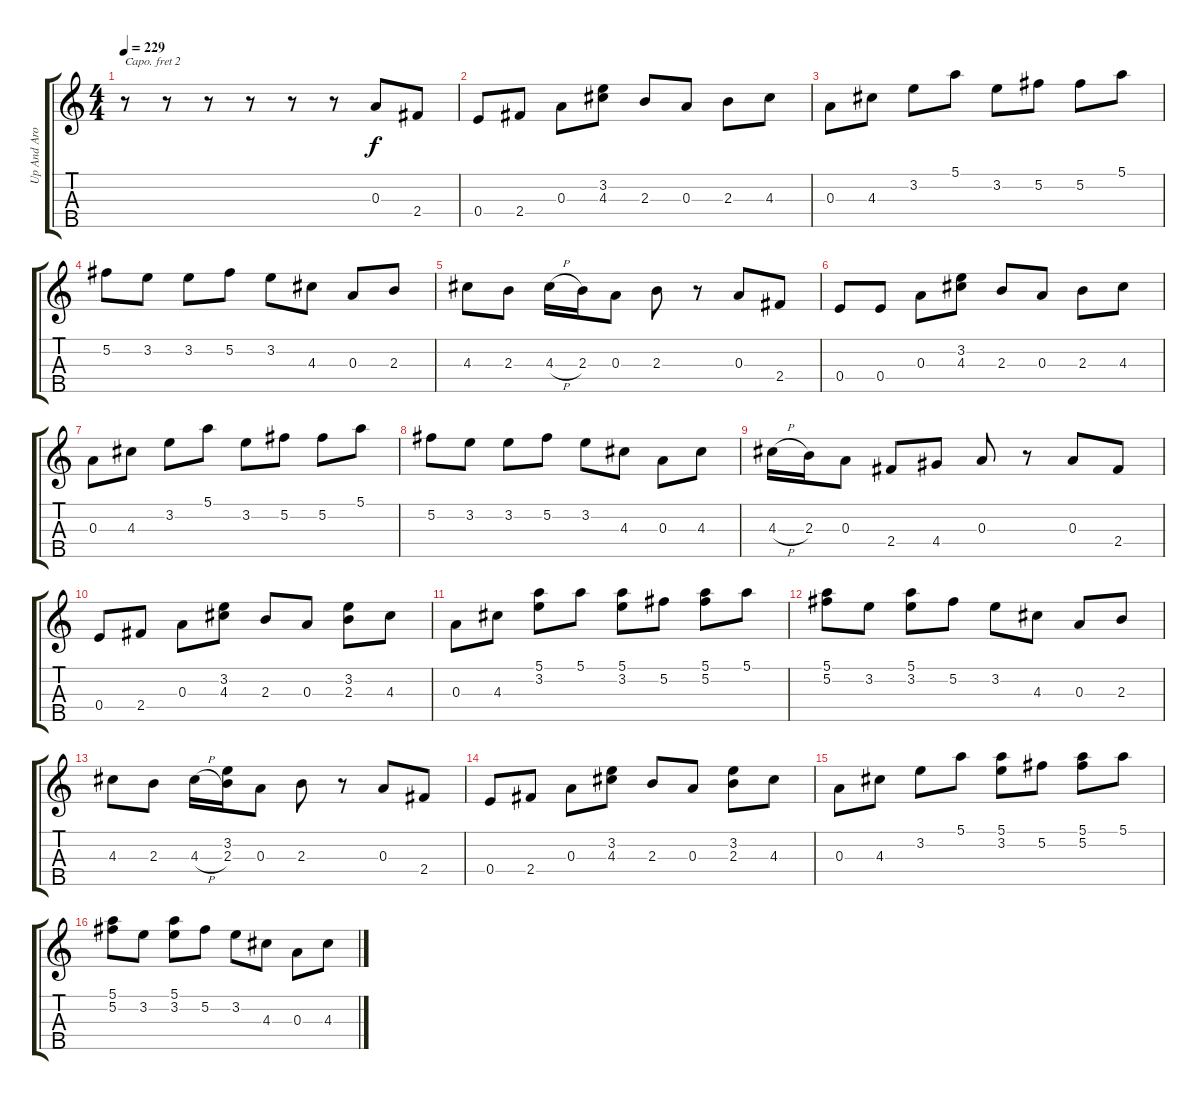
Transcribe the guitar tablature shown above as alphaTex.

\track ("Up And Around The Bend" "Up And Aro") {instrument banjo}
\staff {score tabs}
\capo 2
\tuning (D4 B3 G3 D3 G4) {hide}
\displaytranspose 12
\ts (4 4)
\tempo 229
\clef g2
\ks c
r.8{dy f instrument banjo} r.8 r.8 r.8 r.8 r.8 0.3.8 2.4.8 |
0.4.8 2.4.8 0.3.8 (3.2 4.3).8 2.3.8 0.3.8 2.3.8 4.3.8 |
0.3.8 4.3.8 3.2.8 5.1.8 3.2.8 5.2.8 5.2.8 5.1.8 |
5.2.8 3.2.8 3.2.8 5.2.8 3.2.8 4.3.8 0.3.8 2.3.8 |
4.3.8 2.3.8 4.3{h}.16 2.3.16 0.3.8 2.3.8 r.8 0.3.8 2.4.8 |
0.4.8 0.4.8 0.3.8 (3.2 4.3).8 2.3.8 0.3.8 2.3.8 4.3.8 |
0.3.8 4.3.8 3.2.8 5.1.8 3.2.8 5.2.8 5.2.8 5.1.8 |
5.2.8 3.2.8 3.2.8 5.2.8 3.2.8 4.3.8 0.3.8 4.3.8 |
4.3{h}.16 2.3.16 0.3.8 2.4.8 4.4.8 0.3.8 r.8 0.3.8 2.4.8 |
0.4.8 2.4.8 0.3.8 (3.2 4.3).8 2.3.8 0.3.8 (3.2 2.3).8 4.3.8 |
0.3.8 4.3.8 (5.1 3.2).8 5.1.8 (5.1 3.2).8 5.2.8 (5.1 5.2).8 5.1.8 |
(5.1 5.2).8 3.2.8 (5.1 3.2).8 5.2.8 3.2.8 4.3.8 0.3.8 2.3.8 |
4.3.8 2.3.8 4.3{h}.16 (3.2 2.3).16 0.3.8 2.3.8 r.8 0.3.8 2.4.8 |
0.4.8 2.4.8 0.3.8 (3.2 4.3).8 2.3.8 0.3.8 (3.2 2.3).8 4.3.8 |
0.3.8 4.3.8 3.2.8 5.1.8 (5.1 3.2).8 5.2.8 (5.1 5.2).8 5.1.8 |
(5.1 5.2).8 3.2.8 (5.1 3.2).8 5.2.8 3.2.8 4.3.8 0.3.8 4.3.8
